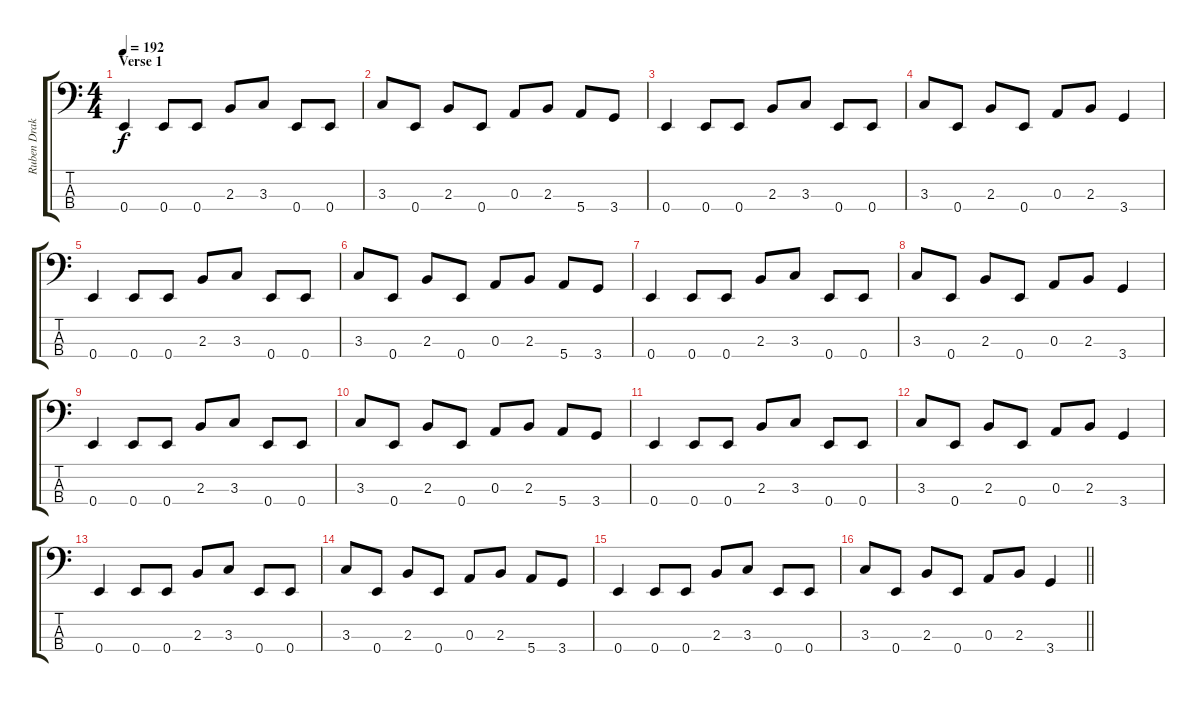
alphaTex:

\track ("Ruben Drake" "Ruben Drak") {instrument electricbasspick}
\staff {score tabs}
\tuning (G2 D2 A1 E1) {hide}
\ts (4 4)
\section ("" "Verse 1")
\tempo 192
\clef f4
\ks c
0.4.4{dy f} 0.4.8 0.4.8 2.3.8 3.3.8 0.4.8 0.4.8 |
3.3.8 0.4.8 2.3.8 0.4.8 0.3.8 2.3.8 5.4.8 3.4.8 |
0.4.4 0.4.8 0.4.8 2.3.8 3.3.8 0.4.8 0.4.8 |
3.3.8 0.4.8 2.3.8 0.4.8 0.3.8 2.3.8 3.4.4 |
0.4.4 0.4.8 0.4.8 2.3.8 3.3.8 0.4.8 0.4.8 |
3.3.8 0.4.8 2.3.8 0.4.8 0.3.8 2.3.8 5.4.8 3.4.8 |
0.4.4 0.4.8 0.4.8 2.3.8 3.3.8 0.4.8 0.4.8 |
3.3.8 0.4.8 2.3.8 0.4.8 0.3.8 2.3.8 3.4.4 |
0.4.4 0.4.8 0.4.8 2.3.8 3.3.8 0.4.8 0.4.8 |
3.3.8 0.4.8 2.3.8 0.4.8 0.3.8 2.3.8 5.4.8 3.4.8 |
0.4.4 0.4.8 0.4.8 2.3.8 3.3.8 0.4.8 0.4.8 |
3.3.8 0.4.8 2.3.8 0.4.8 0.3.8 2.3.8 3.4.4 |
0.4.4 0.4.8 0.4.8 2.3.8 3.3.8 0.4.8 0.4.8 |
3.3.8 0.4.8 2.3.8 0.4.8 0.3.8 2.3.8 5.4.8 3.4.8 |
0.4.4 0.4.8 0.4.8 2.3.8 3.3.8 0.4.8 0.4.8 |
\barLineRight lightlight
3.3.8 0.4.8 2.3.8 0.4.8 0.3.8 2.3.8 3.4.4
